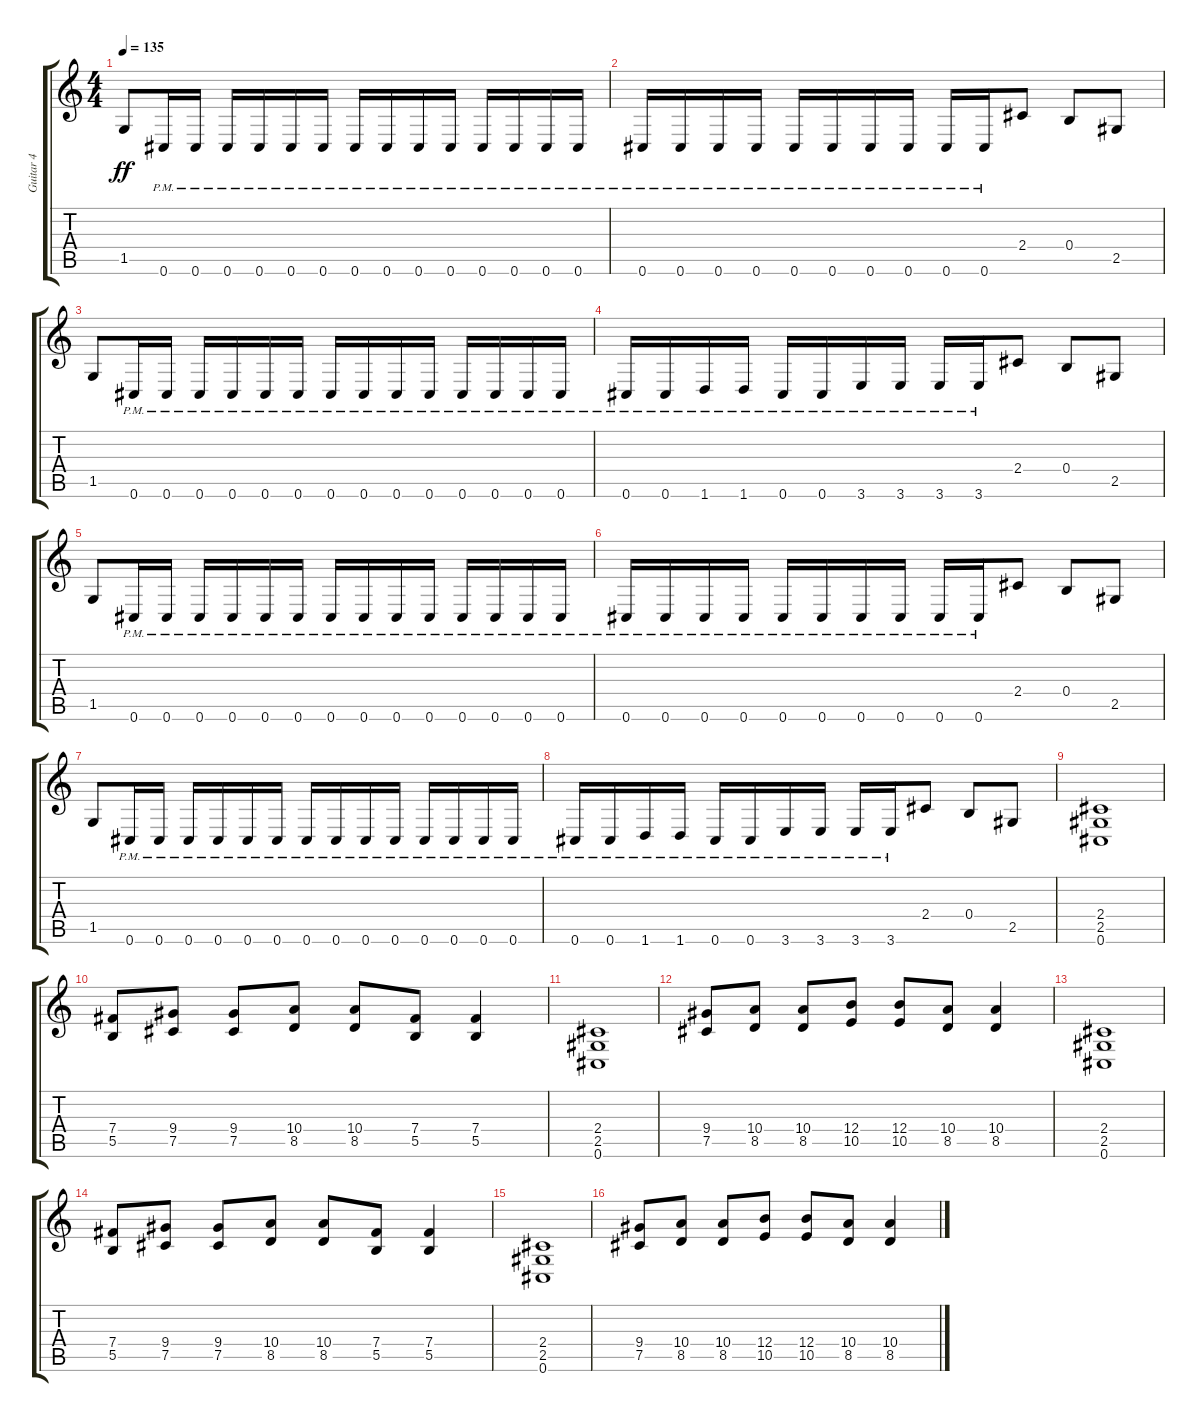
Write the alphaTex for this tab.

\track ("Guitar 4" "Guitar 4") {instrument distortionguitar}
\staff {score tabs}
\tuning (Db4 Ab3 E3 B2 Gb2 Db2) {hide}
\ts (4 4)
\tempo 135
\clef g2
\ks c
1.5.8{dy ff} 0.6{pm}.16 0.6{pm}.16 0.6{pm}.16 0.6{pm}.16 0.6{pm}.16 0.6{pm}.16 0.6{pm}.16 0.6{pm}.16 0.6{pm}.16 0.6{pm}.16 0.6{pm}.16 0.6{pm}.16 0.6{pm}.16 0.6{pm}.16 |
0.6{pm}.16 0.6{pm}.16 0.6{pm}.16 0.6{pm}.16 0.6{pm}.16 0.6{pm}.16 0.6{pm}.16 0.6{pm}.16 0.6{pm}.16 0.6{pm}.16 2.4.8 0.4.8 2.5.8 |
1.5.8 0.6{pm}.16 0.6{pm}.16 0.6{pm}.16 0.6{pm}.16 0.6{pm}.16 0.6{pm}.16 0.6{pm}.16 0.6{pm}.16 0.6{pm}.16 0.6{pm}.16 0.6{pm}.16 0.6{pm}.16 0.6{pm}.16 0.6{pm}.16 |
0.6{pm}.16 0.6{pm}.16 1.6{pm}.16 1.6{pm}.16 0.6{pm}.16 0.6{pm}.16 3.6{pm}.16 3.6{pm}.16 3.6{pm}.16 3.6{pm}.16 2.4.8 0.4.8 2.5.8 |
1.5.8 0.6{pm}.16 0.6{pm}.16 0.6{pm}.16 0.6{pm}.16 0.6{pm}.16 0.6{pm}.16 0.6{pm}.16 0.6{pm}.16 0.6{pm}.16 0.6{pm}.16 0.6{pm}.16 0.6{pm}.16 0.6{pm}.16 0.6{pm}.16 |
0.6{pm}.16 0.6{pm}.16 0.6{pm}.16 0.6{pm}.16 0.6{pm}.16 0.6{pm}.16 0.6{pm}.16 0.6{pm}.16 0.6{pm}.16 0.6{pm}.16 2.4.8 0.4.8 2.5.8 |
1.5.8 0.6{pm}.16 0.6{pm}.16 0.6{pm}.16 0.6{pm}.16 0.6{pm}.16 0.6{pm}.16 0.6{pm}.16 0.6{pm}.16 0.6{pm}.16 0.6{pm}.16 0.6{pm}.16 0.6{pm}.16 0.6{pm}.16 0.6{pm}.16 |
0.6{pm}.16 0.6{pm}.16 1.6{pm}.16 1.6{pm}.16 0.6{pm}.16 0.6{pm}.16 3.6{pm}.16 3.6{pm}.16 3.6{pm}.16 3.6{pm}.16 2.4.8 0.4.8 2.5.8 |
(2.4 2.5 0.6).1 |
(7.4 5.5).8 (9.4 7.5).8 (9.4 7.5).8 (10.4 8.5).8 (10.4 8.5).8 (7.4 5.5).8 (7.4 5.5).4 |
(2.4 2.5 0.6).1 |
(9.4 7.5).8 (10.4 8.5).8 (10.4 8.5).8 (12.4 10.5).8 (12.4 10.5).8 (10.4 8.5).8 (10.4 8.5).4 |
(2.4 2.5 0.6).1 |
(7.4 5.5).8 (9.4 7.5).8 (9.4 7.5).8 (10.4 8.5).8 (10.4 8.5).8 (7.4 5.5).8 (7.4 5.5).4 |
(2.4 2.5 0.6).1 |
(9.4 7.5).8 (10.4 8.5).8 (10.4 8.5).8 (12.4 10.5).8 (12.4 10.5).8 (10.4 8.5).8 (10.4 8.5).4
